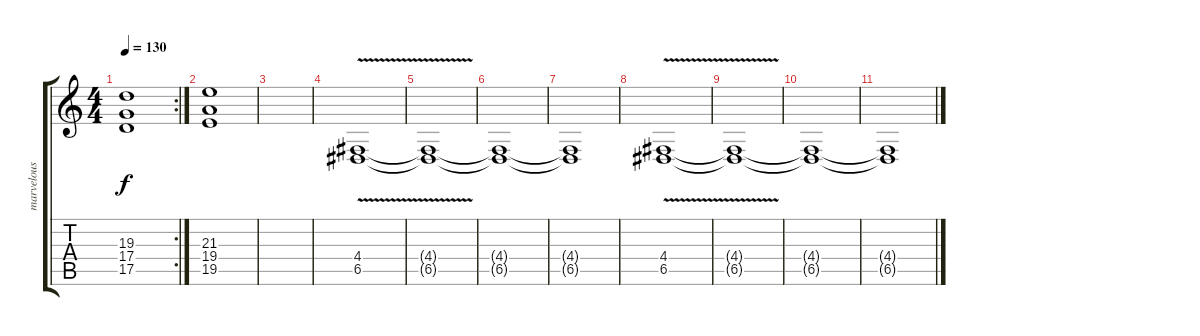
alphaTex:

\track ("marvelous" "marvelous") {instrument choiraahs}
\staff {score tabs}
\tuning (E4 B3 G3 D3 A2 E2) {hide}
\rc 2
\ts (4 4)
\tempo 130
\clef g2
\ks c
(19.3 17.4 17.5).1{dy f} |
(21.3 19.4 19.5).1 |
|
(4.4{v} 6.5{v}).1{volume 7 instrument lead2sawtooth} |
(4.4{t} 6.5{t}).1 |
(4.4{t} 6.5{t}).1 |
(4.4{t} 6.5{t}).1 |
(4.4{v} 6.5{v}).1 |
(4.4{t} 6.5{t}).1 |
(4.4{t} 6.5{t}).1 |
(4.4{t} 6.5{t}).1
